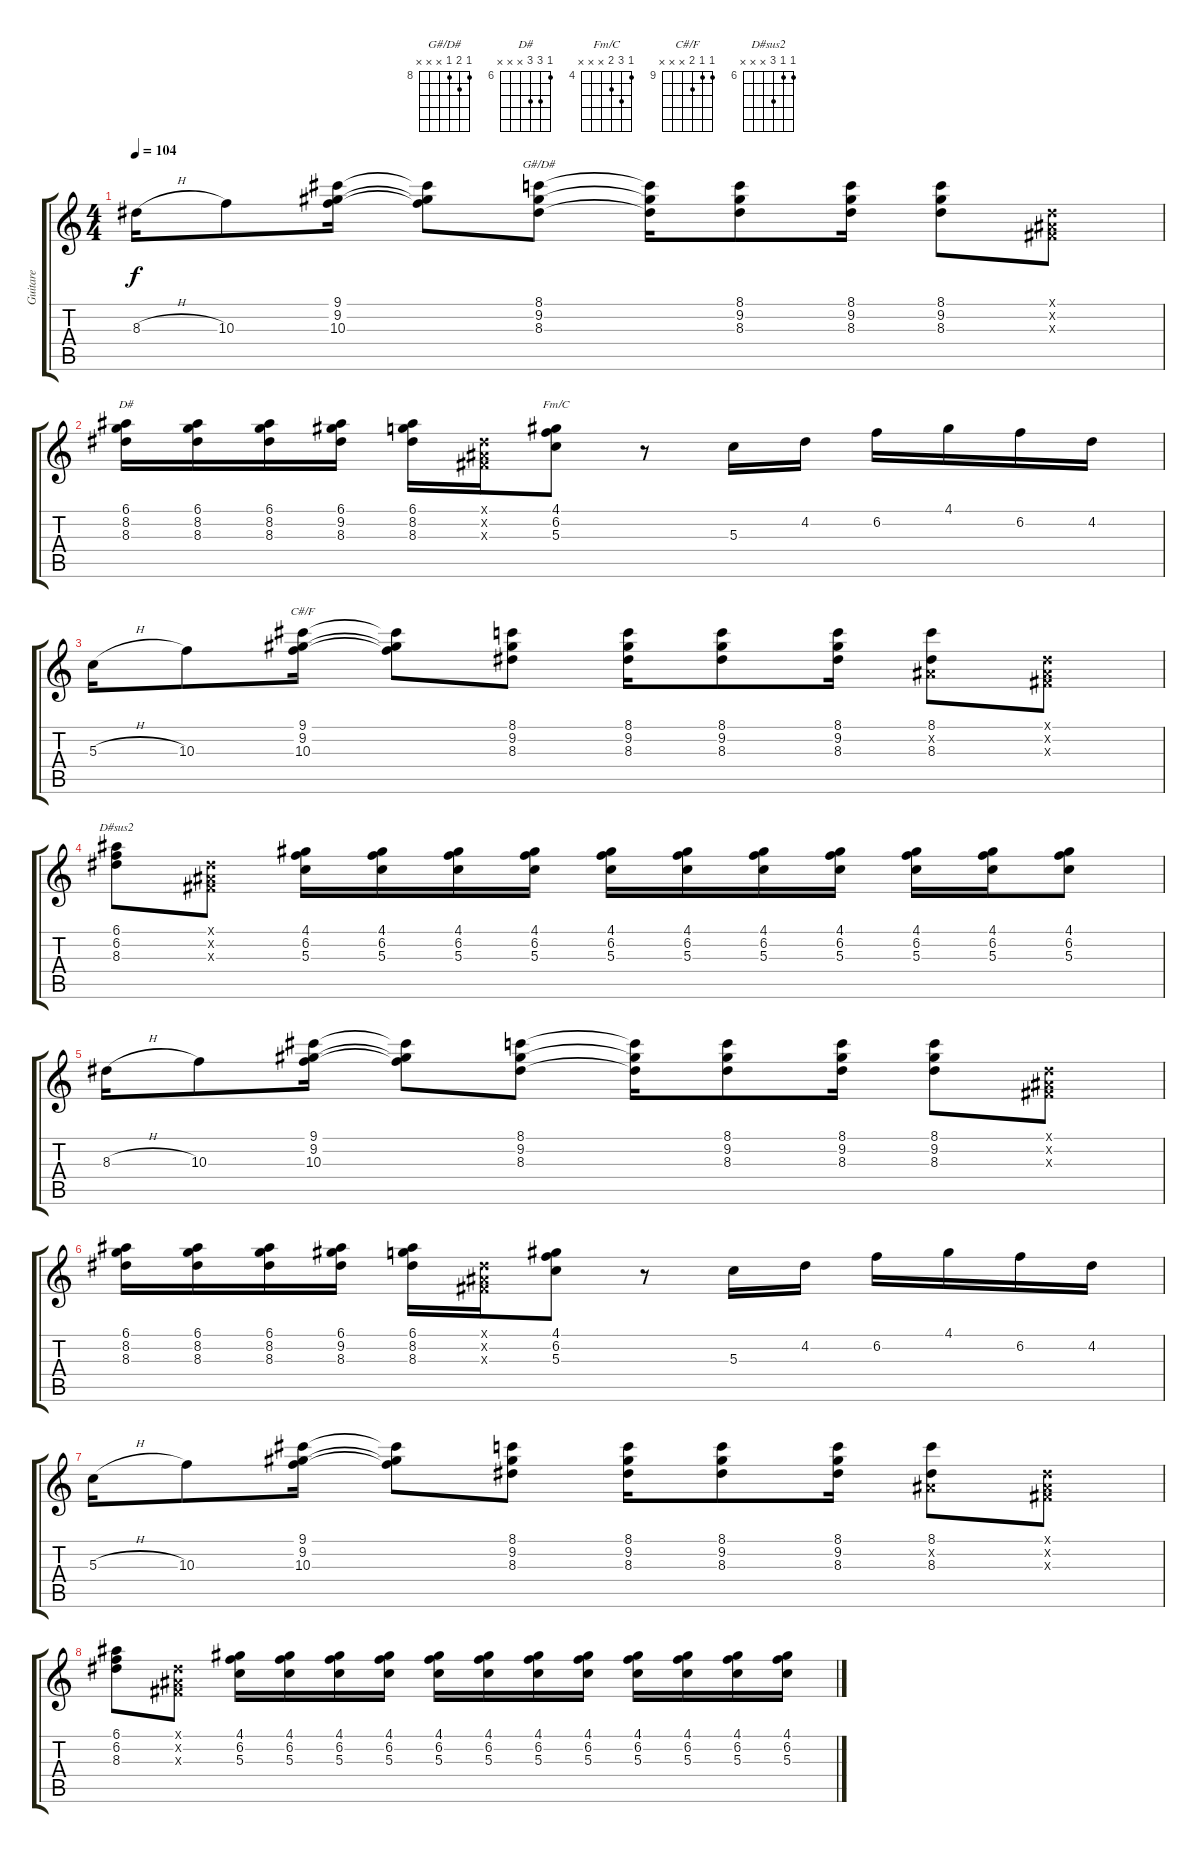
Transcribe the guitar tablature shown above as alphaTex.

\track ("Guitare" "Guitare") {instrument acousticguitarnylon}
\staff {score tabs}
\tuning (E4 B3 G3 D3 A2 E2) {hide}
\chord ("G#/D#" 8 9 8 x x x) {firstfret 8}
\chord ("D#" 6 8 8 x x x) {firstfret 6}
\chord ("Fm/C" 4 6 5 x x x) {firstfret 4}
\chord ("C#/F" 9 9 10 x x x) {firstfret 9}
\chord ("D#sus2" 6 6 8 x x x) {firstfret 6}
\ts (4 4)
\tempo 104
\clef g2
\ks c
8.3{h}.16{dy f instrument acousticguitarnylon} 10.3.8 (9.1 9.2 10.3).16 (9.1{t} 9.2{t} 10.3{t}).8 (8.1 9.2 8.3).8{ch "G#/D#"} (8.1{t} 9.2{t} 8.3{t}).16 (8.1 9.2 8.3).8 (8.1 9.2 8.3).16 (8.1 9.2 8.3).8 (-1.1{x} -1.2{x} -1.3{x}).8 |
(6.1 8.2 8.3).16{ch "D#"} (6.1 8.2 8.3).16 (6.1 8.2 8.3).16 (6.1 9.2 8.3).16 (6.1 8.2 8.3).16 (-1.1{x} -1.2{x} -1.3{x}).16 (4.1 6.2 5.3).8{ch "Fm/C"} r.8 5.3.16 4.2.16 6.2.16 4.1.16 6.2.16 4.2.16 |
5.3{h}.16 10.3.8 (9.1 9.2 10.3).16{ch "C#/F"} (9.1{t} 9.2{t} 10.3{t}).8 (8.1 9.2 8.3).8 (8.1 9.2 8.3).16 (8.1 9.2 8.3).8 (8.1 9.2 8.3).16 (8.1 -1.2{x} 8.3).8 (-1.1{x} -1.2{x} -1.3{x}).8 |
(6.1 6.2 8.3).8{ch "D#sus2"} (-1.1{x} -1.2{x} -1.3{x}).8 (4.1 6.2 5.3).16 (4.1 6.2 5.3).16 (4.1 6.2 5.3).16 (4.1 6.2 5.3).16 (4.1 6.2 5.3).16 (4.1 6.2 5.3).16 (4.1 6.2 5.3).16 (4.1 6.2 5.3).16 (4.1 6.2 5.3).16 (4.1 6.2 5.3).16 (4.1 6.2 5.3).8 |
8.3{h}.16 10.3.8 (9.1 9.2 10.3).16 (9.1{t} 9.2{t} 10.3{t}).8 (8.1 9.2 8.3).8 (8.1{t} 9.2{t} 8.3{t}).16 (8.1 9.2 8.3).8 (8.1 9.2 8.3).16 (8.1 9.2 8.3).8 (-1.1{x} -1.2{x} -1.3{x}).8 |
(6.1 8.2 8.3).16 (6.1 8.2 8.3).16 (6.1 8.2 8.3).16 (6.1 9.2 8.3).16 (6.1 8.2 8.3).16 (-1.1{x} -1.2{x} -1.3{x}).16 (4.1 6.2 5.3).8 r.8 5.3.16 4.2.16 6.2.16 4.1.16 6.2.16 4.2.16 |
5.3{h}.16 10.3.8 (9.1 9.2 10.3).16 (9.1{t} 9.2{t} 10.3{t}).8 (8.1 9.2 8.3).8 (8.1 9.2 8.3).16 (8.1 9.2 8.3).8 (8.1 9.2 8.3).16 (8.1 -1.2{x} 8.3).8 (-1.1{x} -1.2{x} -1.3{x}).8 |
(6.1 6.2 8.3).8 (-1.1{x} -1.2{x} -1.3{x}).8 (4.1 6.2 5.3).16 (4.1 6.2 5.3).16 (4.1 6.2 5.3).16 (4.1 6.2 5.3).16 (4.1 6.2 5.3).16 (4.1 6.2 5.3).16 (4.1 6.2 5.3).16 (4.1 6.2 5.3).16 (4.1 6.2 5.3).16 (4.1 6.2 5.3).16 (4.1 6.2 5.3).16 (4.1 6.2 5.3).16
